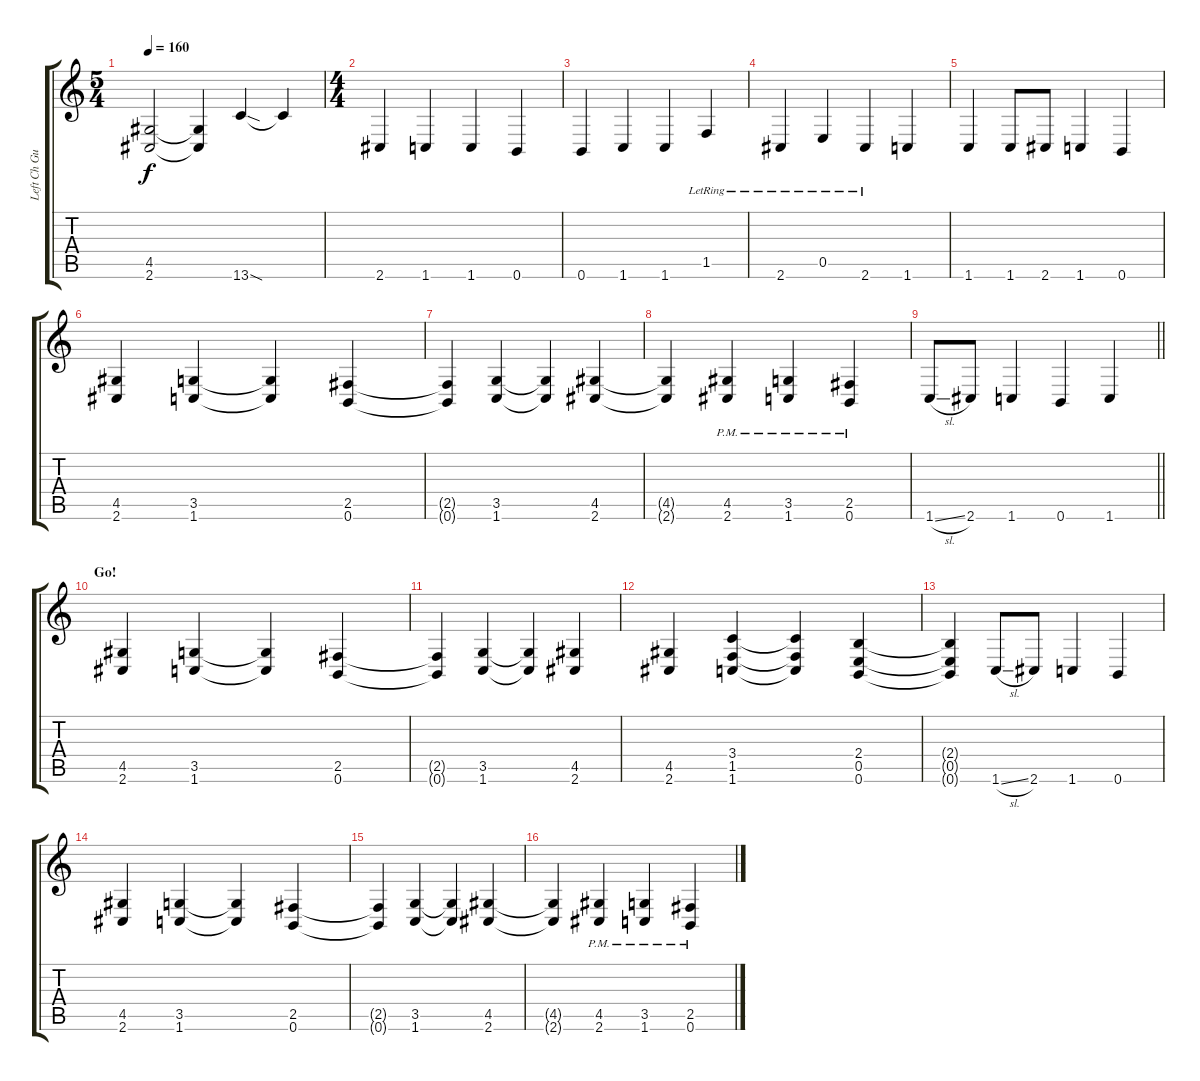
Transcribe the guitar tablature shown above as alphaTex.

\track ("Left Ch Guitar" "Left Ch Gu") {instrument overdrivenguitar}
\staff {score tabs}
\tuning (B3 Gb3 D3 A2 E2 B1) {hide}
\ts (5 4)
\tempo 160
\clef g2
\ks c
(4.5{t} 2.6{t}).2{dy f} (4.5{t} 2.6{t}).4 13.6{sod}.4 13.6{t}.4 |
\ts (4 4)
2.6.4 1.6.4 1.6.4 0.6.4 |
0.6.4 1.6.4 1.6.4 1.5{lr}.4 |
2.6{lr}.4 0.5{lr}.4 2.6{lr}.4 1.6.4 |
1.6.4 1.6.8 2.6.8 1.6.4 0.6.4 |
(4.5 2.6).4 (3.5 1.6).4 (3.5{t} 1.6{t}).4 (2.5 0.6).4 |
(2.5{t} 0.6{t}).4 (3.5 1.6).4 (3.5{t} 1.6{t}).4 (4.5 2.6).4 |
(4.5{t} 2.6{t}).4 (4.5{pm} 2.6{pm}).4 (3.5{pm} 1.6{pm}).4 (2.5{pm} 0.6{pm}).4 |
\barLineRight lightlight
1.6{sl}.8 2.6.8 1.6.4 0.6.4 1.6.4 |
\section ("" "Go!")
(4.5 2.6).4 (3.5 1.6).4 (3.5{t} 1.6{t}).4 (2.5 0.6).4 |
(2.5{t} 0.6{t}).4 (3.5 1.6).4 (3.5{t} 1.6{t}).4 (4.5 2.6).4 |
(4.5 2.6).4 (3.4 1.5 1.6).4 (3.4{t} 1.5{t} 1.6{t}).4 (2.4 0.5 0.6).4 |
(2.4{t} 0.5{t} 0.6{t}).4 1.6{sl}.8 2.6.8 1.6.4 0.6.4 |
(4.5 2.6).4 (3.5 1.6).4 (3.5{t} 1.6{t}).4 (2.5 0.6).4 |
(2.5{t} 0.6{t}).4 (3.5 1.6).4 (3.5{t} 1.6{t}).4 (4.5 2.6).4 |
(4.5{t} 2.6{t}).4 (4.5{pm} 2.6{pm}).4 (3.5{pm} 1.6{pm}).4 (2.5{pm} 0.6{pm}).4
